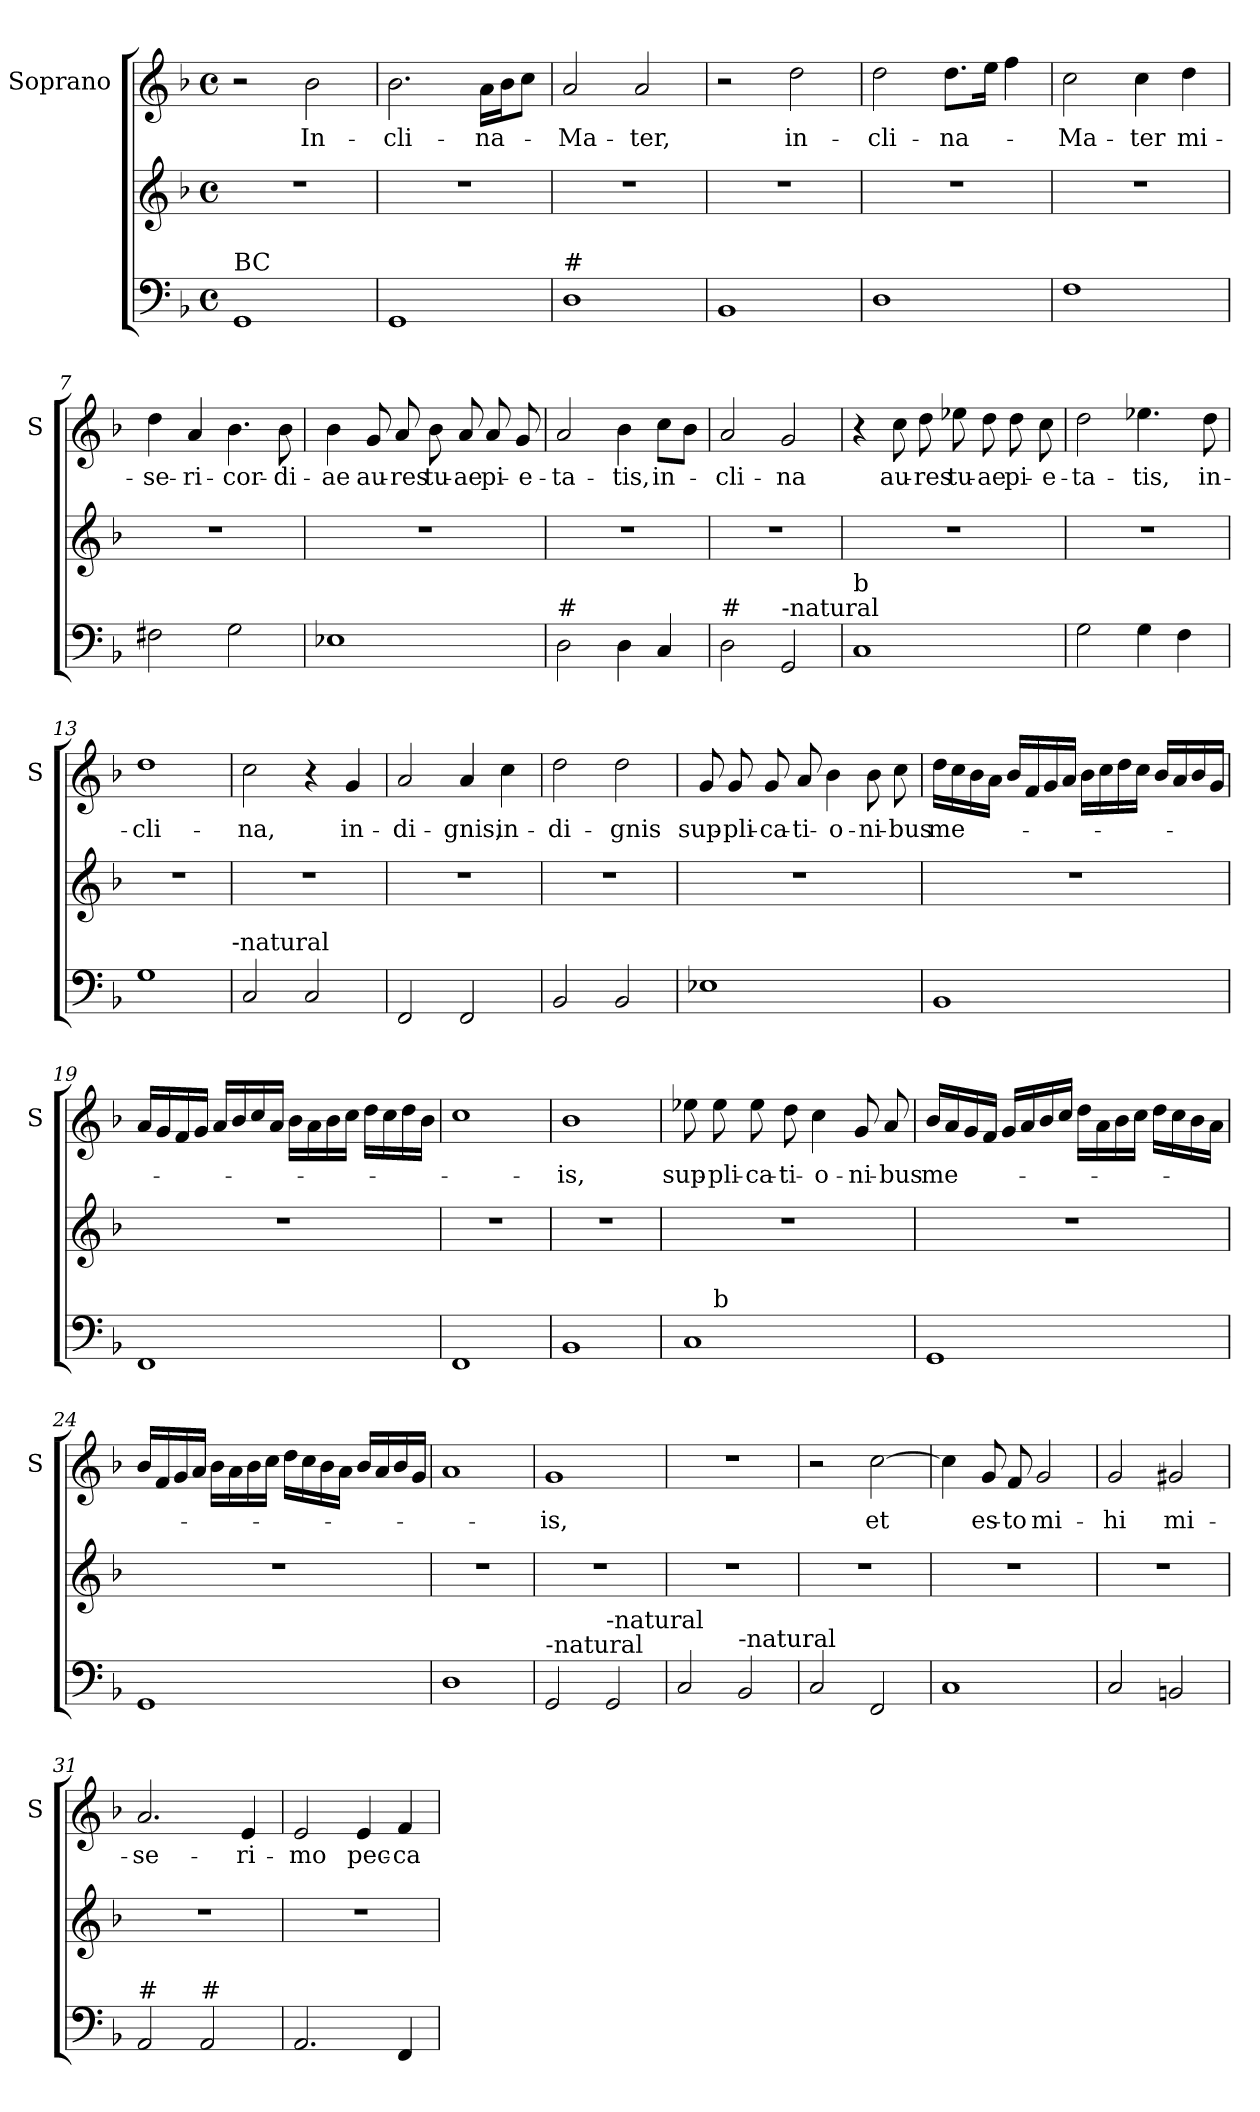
**kern	**kern	**kern	**text
*part2	*part2	*part1	*part1
*staff3	*staff2	*staff1	*staff1
*	*	*I"Soprano	*
*	*	*I'S	*
*clefF4	*clefG2	*clefG2	*
*k[b-]	*k[b-]	*k[b-]	*
*F:	*F:	*F:	*
*M4/4	*M4/4	*M4/4	*
*met(c)	*met(c)	*met(c)	*
=1	=1	=1	=1
!LO:TX:a:t=BC	!	!	!
1GG	1r	2r	.
!	!	!	!LO:LY:b
.	.	2b-\	In-
=2	=2	=2	=2
!	!	!	!LO:LY:b
1GG	1r	2.b-\	-cli-
!	!	!	!LO:LY:b
.	.	16a\LL	-na-
.	.	16b-\J	.
.	.	8cc\J	.
=3	=3	=3	=3
!LO:TX:a:t=#	!	!	!
!	!	!	!LO:LY:b
1D	1r	2a/	-Ma-
!	!	!	!LO:LY:b
.	.	2a/	-ter,
=4	=4	=4	=4
1BB-	1r	2r	.
!	!	!	!LO:LY:b
.	.	2dd\	in-
=5	=5	=5	=5
!	!	!	!LO:LY:b
1D	1r	2dd\	-cli-
!	!	!	!LO:LY:b
.	.	8.dd\L	-na-
.	.	16ee\Jk	.
.	.	4ff\	.
!!LO:LB:g=z
=6	=6	=6	=6
!	!	!	!LO:LY:b
1F	1r	2cc\	-Ma-
!	!	!	!LO:LY:b
.	.	4cc\	-ter
!	!	!	!LO:LY:b
.	.	4dd\	mi-
=7	=7	=7	=7
!	!	!	!LO:LY:b
2F#X\	1r	4dd\	-se-
!	!	!	!LO:LY:b
.	.	4a/	-ri-
!	!	!	!LO:LY:b
2G\	.	4.b-\	-cor-
!	!	!	!LO:LY:b
.	.	8b-\	-di-
=8	=8	=8	=8
!	!	!	!LO:LY:b
1E-X	1r	4b-\	-ae
!	!	!	!LO:LY:b
.	.	8g/	au-
!	!	!	!LO:LY:b
.	.	8a/	-res
!	!	!	!LO:LY:b
.	.	8b-\	tu-
!	!	!	!LO:LY:b
.	.	8a/	-ae
!	!	!	!LO:LY:b
.	.	8a/	pi-
!	!	!	!LO:LY:b
.	.	8g/	-e-
=9	=9	=9	=9
!LO:TX:a:t=#	!	!	!
!	!	!	!LO:LY:b
2D\	1r	2a/	-ta-
!	!	!	!LO:LY:b
4D\	.	4b-\	-tis,
!	!	!	!LO:LY:b
4C/	.	8cc\L	in-
.	.	8b-\J	.
=10	=10	=10	=10
!LO:TX:a:t=#	!	!	!
!	!	!	!LO:LY:b
2D\	1r	2a/	-cli-
!LO:TX:a:t=-natural	!	!	!
!	!	!	!LO:LY:b
2GG/	.	2g/	-na
!!LO:LB:g=z
=11	=11	=11	=11
!LO:TX:a:t=b	!	!	!
1C	1r	4r	.
!	!	!	!LO:LY:b
.	.	8cc\	au-
!	!	!	!LO:LY:b
.	.	8dd\	-res
!	!	!	!LO:LY:b
.	.	8ee-X\	tu-
!	!	!	!LO:LY:b
.	.	8dd\	-ae
!	!	!	!LO:LY:b
.	.	8dd\	pi-
!	!	!	!LO:LY:b
.	.	8cc\	-e-
=12	=12	=12	=12
!	!	!	!LO:LY:b
2G\	1r	2dd\	-ta-
!	!	!	!LO:LY:b
4G\	.	4.ee-X\	-tis,
4F\	.	.	.
!	!	!	!LO:LY:b
.	.	8dd\	in-
=13	=13	=13	=13
!	!	!	!LO:LY:b
1G	1r	1dd	-cli-
!LO:TX:a:t=-natural	!	!	!
=14	=14	=14	=14
!	!	!	!LO:LY:b
2C/	1r	2cc\	-na,
2C/	.	4r	.
!	!	!	!LO:LY:b
.	.	4g/	in-
=15	=15	=15	=15
!	!	!	!LO:LY:b
2FF/	1r	2a/	-di-
!	!	!	!LO:LY:b
2FF/	.	4a/	-gnis,
!	!	!	!LO:LY:b
.	.	4cc\	in-
=16	=16	=16	=16
!	!	!	!LO:LY:b
2BB-/	1r	2dd\	-di-
!	!	!	!LO:LY:b
2BB-/	.	2dd\	-gnis
!!LO:PB:g=z
=17	=17	=17	=17
!	!	!	!LO:LY:b
1E-X	1r	8g/	sup-
!	!	!	!LO:LY:b
.	.	8g/	-pli-
!	!	!	!LO:LY:b
.	.	8g/	-ca-
!	!	!	!LO:LY:b
.	.	8a/	-ti-
!	!	!	!LO:LY:b
.	.	4b-\	-o-
!	!	!	!LO:LY:b
.	.	8b-\	-ni-
!	!	!	!LO:LY:b
.	.	8cc\	-bus
=18	=18	=18	=18
!	!	!	!LO:LY:b
1BB-	1r	16dd\LL	me-
.	.	16cc\	.
.	.	16b-\	.
.	.	16a\JJ	.
.	.	16b-/LL	.
.	.	16f/	.
.	.	16g/	.
.	.	16a/JJ	.
.	.	16b-\LL	.
.	.	16cc\	.
.	.	16dd\	.
.	.	16cc\JJ	.
.	.	16b-/LL	.
.	.	16a/	.
.	.	16b-/	.
.	.	16g/JJ	.
=19	=19	=19	=19
1FF	1r	16a/LL	.
.	.	16g/	.
.	.	16f/	.
.	.	16g/JJ	.
.	.	16a/LL	.
.	.	16b-/	.
.	.	16cc/	.
.	.	16a/JJ	.
.	.	16b-\LL	.
.	.	16a\	.
.	.	16b-\	.
.	.	16cc\JJ	.
.	.	16dd\LL	.
.	.	16cc\	.
.	.	16dd\	.
.	.	16b-\JJ	.
!!LO:LB:g=z
=20	=20	=20	=20
1FF	1r	1cc	.
=21	=21	=21	=21
!	!	!	!LO:LY:b
1BB-	1r	1b-	-is,
=22	=22	=22	=22
!	!	!	!LO:LY:b
*^	*	*	*
1C	8ryy	1r	8ee-X\	sup-
!	!LO:TX:a:t=b	!	!	!
!	!	!	!	!LO:LY:b
.	2..ryy	.	8ee-\	-pli-
!	!	!	!	!LO:LY:b
.	.	.	8ee-\	-ca-
!	!	!	!	!LO:LY:b
.	.	.	8dd\	-ti-
!	!	!	!	!LO:LY:b
.	.	.	4cc\	-o-
!	!	!	!	!LO:LY:b
.	.	.	8g/	-ni-
!	!	!	!	!LO:LY:b
.	.	.	8a/	-bus
=23	=23	=23	=23	=23
!	!	!	!	!LO:LY:b
*v	*v	*	*	*
1GG	1r	16b-/LL	me-
.	.	16a/	.
.	.	16g/	.
.	.	16f/JJ	.
.	.	16g/LL	.
.	.	16a/	.
.	.	16b-/	.
.	.	16cc/JJ	.
.	.	16dd\LL	.
.	.	16a\	.
.	.	16b-\	.
.	.	16cc\JJ	.
.	.	16dd\LL	.
.	.	16cc\	.
.	.	16b-\	.
.	.	16a\JJ	.
!!LO:LB:g=z
=24	=24	=24	=24
1GG	1r	16b-/LL	.
.	.	16f/	.
.	.	16g/	.
.	.	16a/JJ	.
.	.	16b-\LL	.
.	.	16a\	.
.	.	16b-\	.
.	.	16cc\JJ	.
.	.	16dd\LL	.
.	.	16cc\	.
.	.	16b-\	.
.	.	16a\JJ	.
.	.	16b-/LL	.
.	.	16a/	.
.	.	16b-/	.
.	.	16g/JJ	.
=25	=25	=25	=25
1D	1r	1a	.
=26	=26	=26	=26
!LO:TX:a:t=-natural	!	!	!
!	!	!	!LO:LY:b
2GG/	1r	1g	-is,
!LO:TX:a:t=-natural	!	!	!
2GG/	.	.	.
=27	=27	=27	=27
2C/	1r	1r	.
!LO:TX:a:t=-natural	!	!	!
2BB-/	.	.	.
=28	=28	=28	=28
2C/	1r	2r	.
!	!	!	!LO:LY:b
2FF/	.	[2cc\	et
=29	=29	=29	=29
1C	1r	4cc\]	.
!	!	!	!LO:LY:b
.	.	8g/	es-
!	!	!	!LO:LY:b
.	.	8f/	-to
!	!	!	!LO:LY:b
.	.	2g/	mi-
!!LO:LB:g=z
=30	=30	=30	=30
!	!	!	!LO:LY:b
2C/	1r	2g/	-hi
!	!	!	!LO:LY:b
2BBn/	.	2g#X/	mi-
=31	=31	=31	=31
!LO:TX:a:t=#	!	!	!
!	!	!	!LO:LY:b
2AA/	1r	2.a/	-se-
!LO:TX:a:t=#	!	!	!
2AA/	.	.	.
!	!	!	!LO:LY:b
.	.	4e/	-ri-
=32	=32	=32	=32
!	!	!	!LO:LY:b
2.AA/	1r	2e/	-mo
!	!	!	!LO:LY:b
.	.	4e/	pec-
!	!	!	!LO:LY:b
4FF/	.	4f/	-ca-
=	=	=	=
*-	*-	*-	*-
